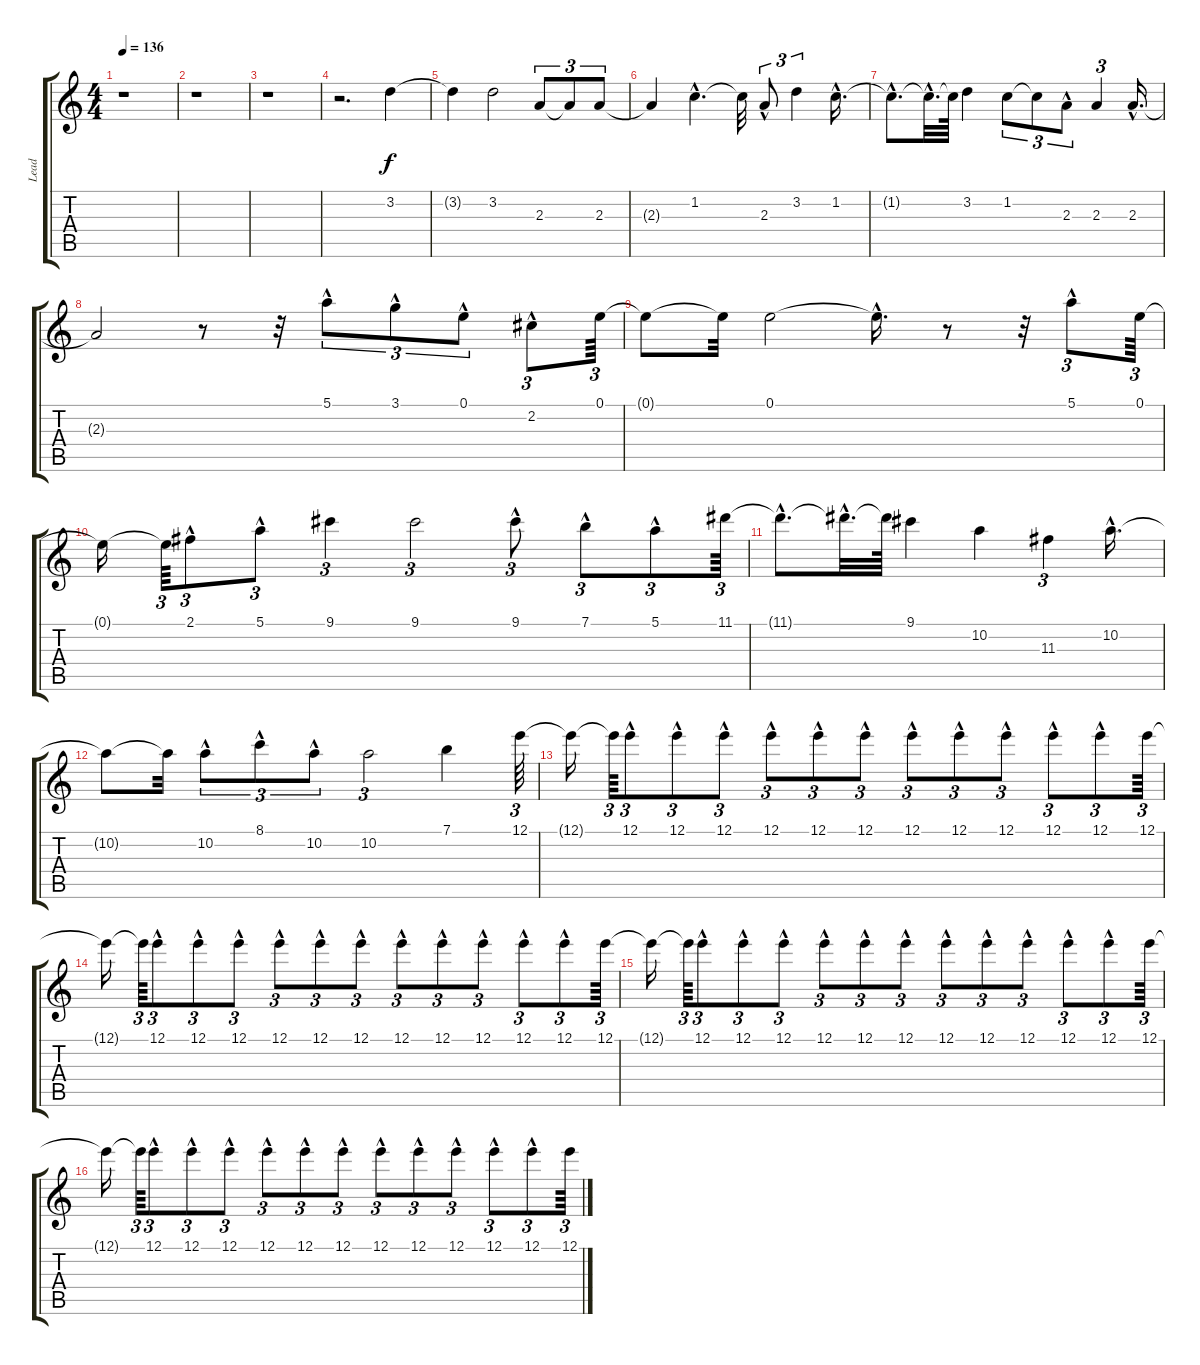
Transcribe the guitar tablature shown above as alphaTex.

\track ("Lead" "Lead") {instrument overdrivenguitar}
\staff {score tabs}
\tuning (E4 B3 G3 D3 A2 E2) {hide}
\ts (4 4)
\tempo 136
\clef g2
\ks c
r.1{dy f} |
r.1 |
r.1 |
r.2{d} 3.2.4 |
3.2{t}.4 3.2.2 2.3.8{tu (3 2)} 2.3{t}.8{tu (3 2)} 2.3.8{tu (3 2)} |
2.3{t}.4 1.2{hac}.4{d} 1.2{t}.32 2.3{hac}.8{tu (3 2)} 3.2.4{tu (3 2)} 1.2{hac}.16{d} |
1.2{hac t}.8{d} 1.2{hac t}.32{d} 1.2{t}.64 3.2.4 1.2.8{tu (3 2)} 1.2{t}.8{tu (3 2)} 2.3{hac}.8{tu (3 2)} 2.3.4{tu (3 2)} 2.3{hac}.16{d} |
2.3{t}.2 r.8 r.32 5.1{hac}.8{tu (3 2)} 3.1{hac}.8{tu (3 2)} 0.1{hac}.8{tu (3 2)} 2.2{hac}.8{tu (3 2)} 0.1.64{tu (3 2)} |
0.1{t}.8 0.1{t}.32 0.1.2 0.1{hac t}.16{d} r.8 r.32 5.1{hac}.8{tu (3 2)} 0.1.64{tu (3 2)} |
0.1{t}.16 0.1{t}.64{tu (3 2)} 2.1{hac}.8{tu (3 2)} 5.1{hac}.8{tu (3 2)} 9.1.4{tu (3 2)} 9.1.2{tu (3 2)} 9.1{hac}.8{tu (3 2)} 7.1{hac}.8{tu (3 2)} 5.1{hac}.8{tu (3 2)} 11.1.64{tu (3 2)} |
11.1{hac t}.8{d} 11.1{hac t}.32{d} 11.1{t}.64 9.1.4 10.2.4 11.3.4{tu (3 2)} 10.2{hac}.16{d} |
10.2{t}.8 10.2{t}.32 10.2{hac}.8{tu (3 2)} 8.1{hac}.8{tu (3 2)} 10.2{hac}.8{tu (3 2)} 10.2.2{tu (3 2)} 7.1.4 12.1.64{tu (3 2)} |
12.1{t}.16 12.1{t}.64{tu (3 2)} 12.1{hac}.8{tu (3 2)} 12.1{hac}.8{tu (3 2)} 12.1{hac}.8{tu (3 2)} 12.1{hac}.8{tu (3 2)} 12.1{hac}.8{tu (3 2)} 12.1{hac}.8{tu (3 2)} 12.1{hac}.8{tu (3 2)} 12.1{hac}.8{tu (3 2)} 12.1{hac}.8{tu (3 2)} 12.1{hac}.8{tu (3 2)} 12.1{hac}.8{tu (3 2)} 12.1.64{tu (3 2)} |
12.1{t}.16 12.1{t}.64{tu (3 2)} 12.1{hac}.8{tu (3 2)} 12.1{hac}.8{tu (3 2)} 12.1{hac}.8{tu (3 2)} 12.1{hac}.8{tu (3 2)} 12.1{hac}.8{tu (3 2)} 12.1{hac}.8{tu (3 2)} 12.1{hac}.8{tu (3 2)} 12.1{hac}.8{tu (3 2)} 12.1{hac}.8{tu (3 2)} 12.1{hac}.8{tu (3 2)} 12.1{hac}.8{tu (3 2)} 12.1.64{tu (3 2)} |
12.1{t}.16 12.1{t}.64{tu (3 2)} 12.1{hac}.8{tu (3 2)} 12.1{hac}.8{tu (3 2)} 12.1{hac}.8{tu (3 2)} 12.1{hac}.8{tu (3 2)} 12.1{hac}.8{tu (3 2)} 12.1{hac}.8{tu (3 2)} 12.1{hac}.8{tu (3 2)} 12.1{hac}.8{tu (3 2)} 12.1{hac}.8{tu (3 2)} 12.1{hac}.8{tu (3 2)} 12.1{hac}.8{tu (3 2)} 12.1.64{tu (3 2)} |
12.1{t}.16 12.1{t}.64{tu (3 2)} 12.1{hac}.8{tu (3 2)} 12.1{hac}.8{tu (3 2)} 12.1{hac}.8{tu (3 2)} 12.1{hac}.8{tu (3 2)} 12.1{hac}.8{tu (3 2)} 12.1{hac}.8{tu (3 2)} 12.1{hac}.8{tu (3 2)} 12.1{hac}.8{tu (3 2)} 12.1{hac}.8{tu (3 2)} 12.1{hac}.8{tu (3 2)} 12.1{hac}.8{tu (3 2)} 12.1.64{tu (3 2)}
